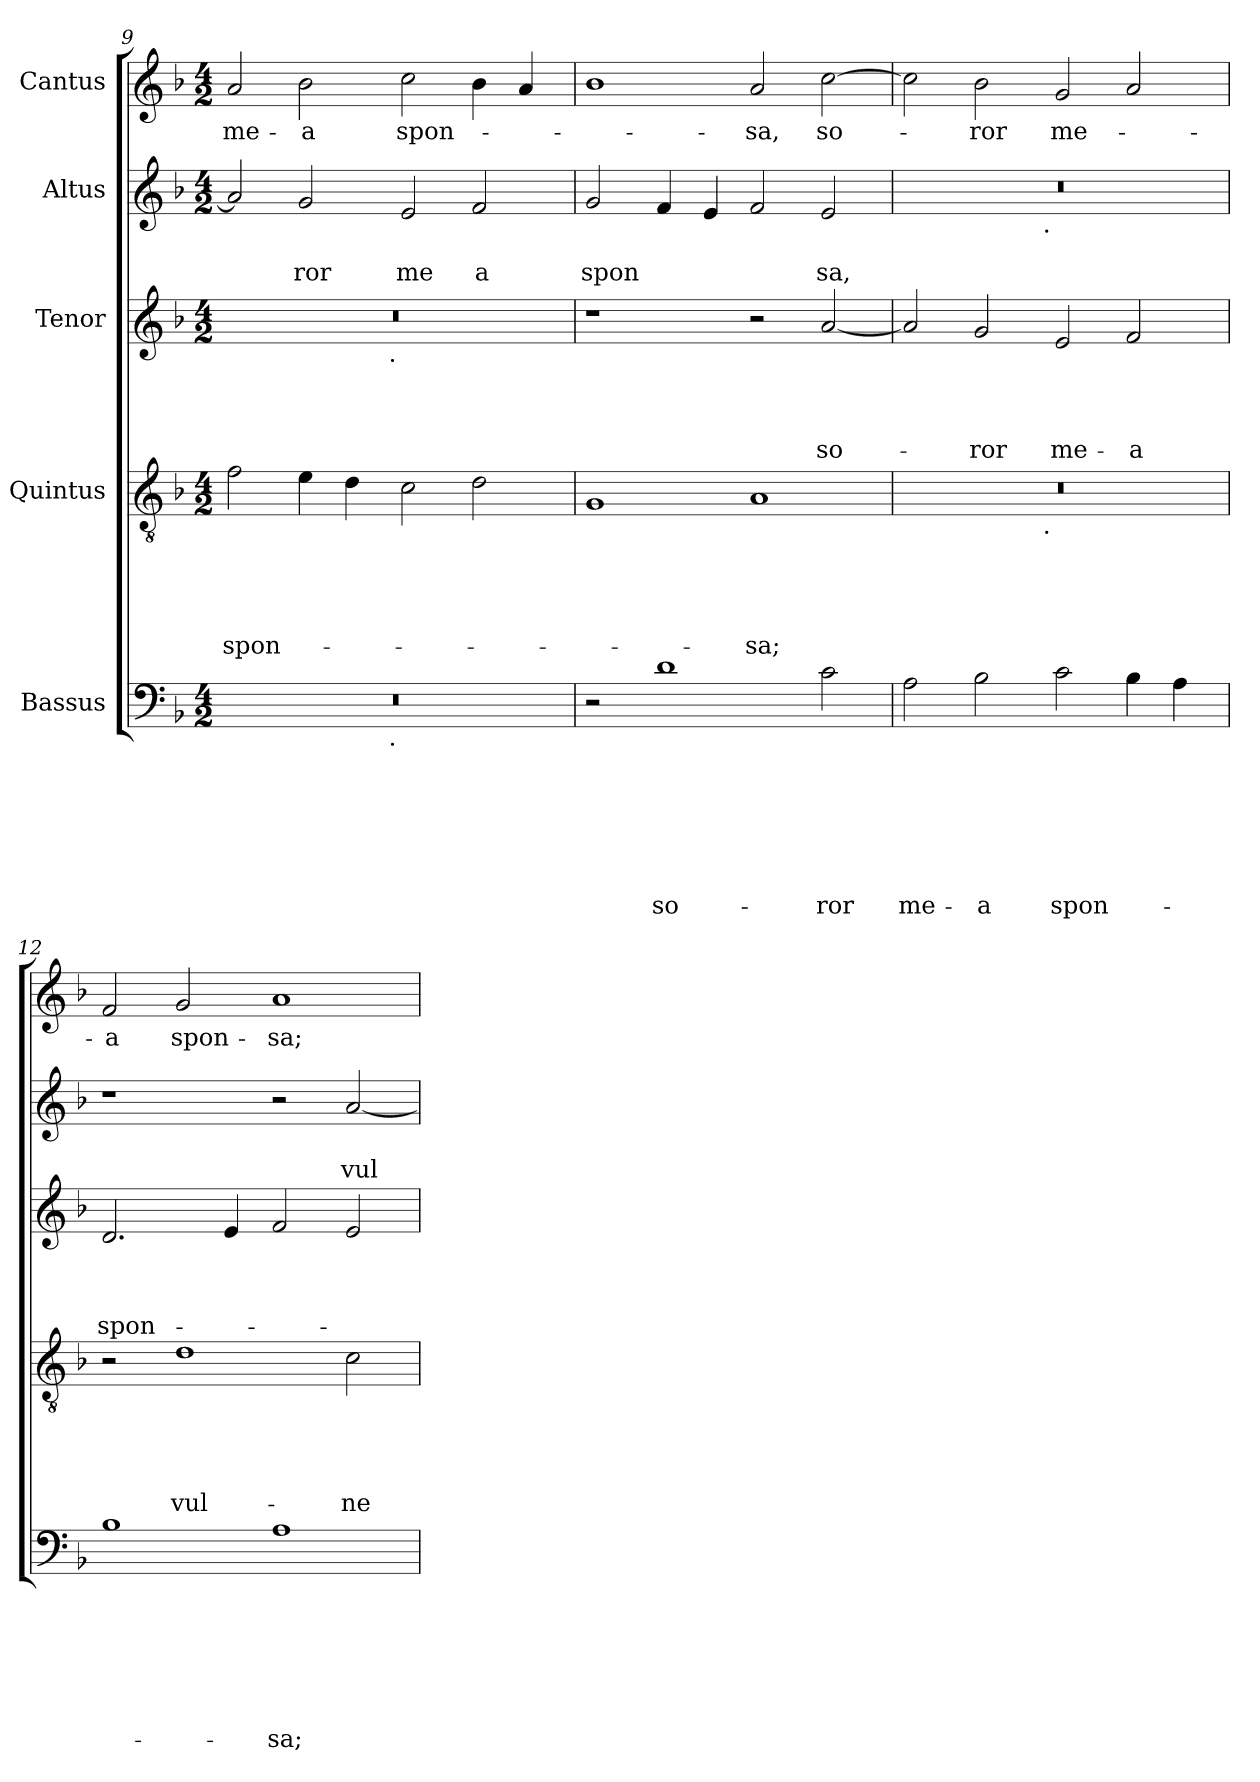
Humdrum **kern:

**kern	**text	**text	**text	**text	**text	**text	**text	**kern	**text	**text	**text	**text	**text	**kern	**text	**text	**text	**text	**kern	**text	**text	**kern	**text
*part5	*part5	*part5	*part5	*part5	*part5	*part5	*part5	*part4	*part4	*part4	*part4	*part4	*part4	*part3	*part3	*part3	*part3	*part3	*part2	*part2	*part2	*part1	*part1
*staff5	*staff5	*staff5	*staff5	*staff5	*staff5	*staff5	*staff5	*staff4	*staff4	*staff4	*staff4	*staff4	*staff4	*staff3	*staff3	*staff3	*staff3	*staff3	*staff2	*staff2	*staff2	*staff1	*staff1
*I"Bassus	*	*	*	*	*	*	*	*I"Quintus	*	*	*	*	*	*I"Tenor	*	*	*	*	*I"Altus	*	*	*I"Cantus	*
*clefF4	*	*	*	*	*	*	*	*clefGv2	*	*	*	*	*	*clefG2	*	*	*	*	*clefG2	*	*	*clefG2	*
*k[b-]	*	*	*	*	*	*	*	*k[b-]	*	*	*	*	*	*k[b-]	*	*	*	*	*k[b-]	*	*	*k[b-]	*
*F:	*	*	*	*	*	*	*	*F:	*	*	*	*	*	*F:	*	*	*	*	*F:	*	*	*F:	*
*M4/2	*	*	*	*	*	*	*	*M4/2	*	*	*	*	*	*M4/2	*	*	*	*	*M4/2	*	*	*M4/2	*
=9	=9	=9	=9	=9	=9	=9	=9	=9	=9	=9	=9	=9	=9	=9	=9	=9	=9	=9	=9	=9	=9	=9	=9
!	!	!	!	!	!	!	!	!	!	!	!	!	!LO:LY:b	!	!	!	!	!	!	!	!	!	!LO:LY:b
*^	*	*	*	*	*	*	*	*	*	*	*	*	*	*^	*	*	*	*	*	*	*	*	*
0r	2ryy	.	.	.	.	.	.	.	2f\	.	.	.	.	spon-	0r	2ryy	.	.	.	.	2a/]	.	.	2a/	me-
!	!	!	!	!	!	!	!	!	!	!	!	!	!	!	!	!	!	!	!	!	!	!	!LO:LY:b	!	!LO:LY:b
.	4...ryy	.	.	.	.	.	.	.	4e\	.	.	.	.	.	.	4...ryy	.	.	.	.	2g/	.	ror	2b-\	-a
.	.	.	.	.	.	.	.	.	4d\	.	.	.	.	.	.	.	.	.	.	.	.	.	.	.	.
!	!	!	!	!	!	!	!	!	!	!	!	!	!	!	!	!LO:TX:b:t=.	!	!	!	!	!	!	!	!	!
!	!LO:TX:b:t=.	!	!	!	!	!	!	!	!	!	!	!	!	!	!	!	!	!	!	!	!	!	!	!	!
.	1ryy	.	.	.	.	.	.	.	.	.	.	.	.	.	.	1ryy	.	.	.	.	.	.	.	.	.
!	!	!	!	!	!	!	!	!	!	!	!	!	!	!	!	!	!	!	!	!	!	!	!LO:LY:b	!	!LO:LY:b
.	.	.	.	.	.	.	.	.	2c\	.	.	.	.	.	.	.	.	.	.	.	2e/	.	me	2cc\	spon-
!	!	!	!	!	!	!	!	!	!	!	!	!	!	!	!	!	!	!	!	!	!	!	!LO:LY:b	!	!
.	.	.	.	.	.	.	.	.	2d\	.	.	.	.	.	.	.	.	.	.	.	2f/	.	a	4b-\	.
.	.	.	.	.	.	.	.	.	.	.	.	.	.	.	.	.	.	.	.	.	.	.	.	4a/	.
.	32ryy	.	.	.	.	.	.	.	.	.	.	.	.	.	.	32ryy	.	.	.	.	.	.	.	.	.
=10	=10	=10	=10	=10	=10	=10	=10	=10	=10	=10	=10	=10	=10	=10	=10	=10	=10	=10	=10	=10	=10	=10	=10	=10	=10
!	!	!	!	!	!	!	!	!	!	!	!	!	!	!	!	!	!	!	!	!	!	!	!LO:LY:b	!	!
*v	*v	*	*	*	*	*	*	*	*	*	*	*	*	*	*v	*v	*	*	*	*	*	*	*	*	*
2r	.	.	.	.	.	.	.	1G	.	.	.	.	.	1r	.	.	.	.	2g/	.	spon	1b-	.
!	!	!	!	!	!	!	!LO:LY:b	!	!	!	!	!	!	!	!	!	!	!	!	!	!	!	!
1d	.	.	.	.	.	.	so-	.	.	.	.	.	.	.	.	.	.	.	4f/	.	.	.	.
.	.	.	.	.	.	.	.	.	.	.	.	.	.	.	.	.	.	.	4e/	.	.	.	.
!	!	!	!	!	!	!	!	!	!	!	!	!	!LO:LY:b	!	!	!	!	!	!	!	!	!	!LO:LY:b
.	.	.	.	.	.	.	.	1A	.	.	.	.	-sa;	2r	.	.	.	.	2f/	.	.	2a/	-sa,
!	!	!	!	!	!	!	!LO:LY:b	!	!	!	!	!	!	!	!	!	!	!LO:LY:b	!	!	!LO:LY:b	!	!LO:LY:b
2c\	.	.	.	.	.	.	-ror	.	.	.	.	.	.	[<2a/	.	.	.	so-	2e/	.	sa,	[>2cc\	so-
=11	=11	=11	=11	=11	=11	=11	=11	=11	=11	=11	=11	=11	=11	=11	=11	=11	=11	=11	=11	=11	=11	=11	=11
!	!	!	!	!	!	!	!LO:LY:b	!	!	!	!	!	!	!	!	!	!	!	!	!	!	!	!
*	*	*	*	*	*	*	*	*^	*	*	*	*	*	*	*	*	*	*	*^	*	*	*	*
2A\	.	.	.	.	.	.	me-	0r	2ryy	.	.	.	.	.	2a/]	.	.	.	.	0r	2ryy	.	.	2cc\]	.
!	!	!	!	!	!	!	!LO:LY:b	!	!	!	!	!	!	!	!	!	!	!	!LO:LY:b	!	!	!	!	!	!LO:LY:b
2B-\	.	.	.	.	.	.	-a	.	4...ryy	.	.	.	.	.	2g/	.	.	.	-ror	.	4...ryy	.	.	2b-\	-ror
!	!	!	!	!	!	!	!	!	!	!	!	!	!	!	!	!	!	!	!	!	!LO:TX:b:t=.	!	!	!	!
!	!	!	!	!	!	!	!	!	!LO:TX:b:t=.	!	!	!	!	!	!	!	!	!	!	!	!	!	!	!	!
.	.	.	.	.	.	.	.	.	1ryy	.	.	.	.	.	.	.	.	.	.	.	1ryy	.	.	.	.
!	!	!	!	!	!	!	!LO:LY:b	!	!	!	!	!	!	!	!	!	!	!	!LO:LY:b	!	!	!	!	!	!LO:LY:b
2c\	.	.	.	.	.	.	spon-	.	.	.	.	.	.	.	2e/	.	.	.	me-	.	.	.	.	2g/	me-
!	!	!	!	!	!	!	!	!	!	!	!	!	!	!	!	!	!	!	!LO:LY:b	!	!	!	!	!	!
4B-\	.	.	.	.	.	.	.	.	.	.	.	.	.	.	2f/	.	.	.	-a	.	.	.	.	2a/	.
4A\	.	.	.	.	.	.	.	.	.	.	.	.	.	.	.	.	.	.	.	.	.	.	.	.	.
.	.	.	.	.	.	.	.	.	32ryy	.	.	.	.	.	.	.	.	.	.	.	32ryy	.	.	.	.
=12	=12	=12	=12	=12	=12	=12	=12	=12	=12	=12	=12	=12	=12	=12	=12	=12	=12	=12	=12	=12	=12	=12	=12	=12	=12
!	!	!	!	!	!	!	!	!	!	!	!	!	!	!	!	!	!	!	!LO:LY:b	!	!	!	!	!	!LO:LY:b
*	*	*	*	*	*	*	*	*v	*v	*	*	*	*	*	*	*	*	*	*	*v	*v	*	*	*	*
1B-	.	.	.	.	.	.	.	2r	.	.	.	.	.	2.d/	.	.	.	spon-	1r	.	.	2f/	-a
!	!	!	!	!	!	!	!	!	!	!	!	!	!LO:LY:b	!	!	!	!	!	!	!	!	!	!LO:LY:b
.	.	.	.	.	.	.	.	1d	.	.	.	.	vul-	.	.	.	.	.	.	.	.	2g/	spon-
.	.	.	.	.	.	.	.	.	.	.	.	.	.	4e/	.	.	.	.	.	.	.	.	.
!	!	!	!	!	!	!	!LO:LY:b	!	!	!	!	!	!	!	!	!	!	!	!	!	!	!	!LO:LY:b
1A	.	.	.	.	.	.	-sa;	.	.	.	.	.	.	2f/	.	.	.	.	2r	.	.	1a	-sa;
!	!	!	!	!	!	!	!	!	!	!	!	!	!LO:LY:b	!	!	!	!	!	!	!	!LO:LY:b	!	!
.	.	.	.	.	.	.	.	2c\	.	.	.	.	-ne-	2e/	.	.	.	.	[<2a/	.	vul	.	.
=	=	=	=	=	=	=	=	=	=	=	=	=	=	=	=	=	=	=	=	=	=	=	=
*-	*-	*-	*-	*-	*-	*-	*-	*-	*-	*-	*-	*-	*-	*-	*-	*-	*-	*-	*-	*-	*-	*-	*-
